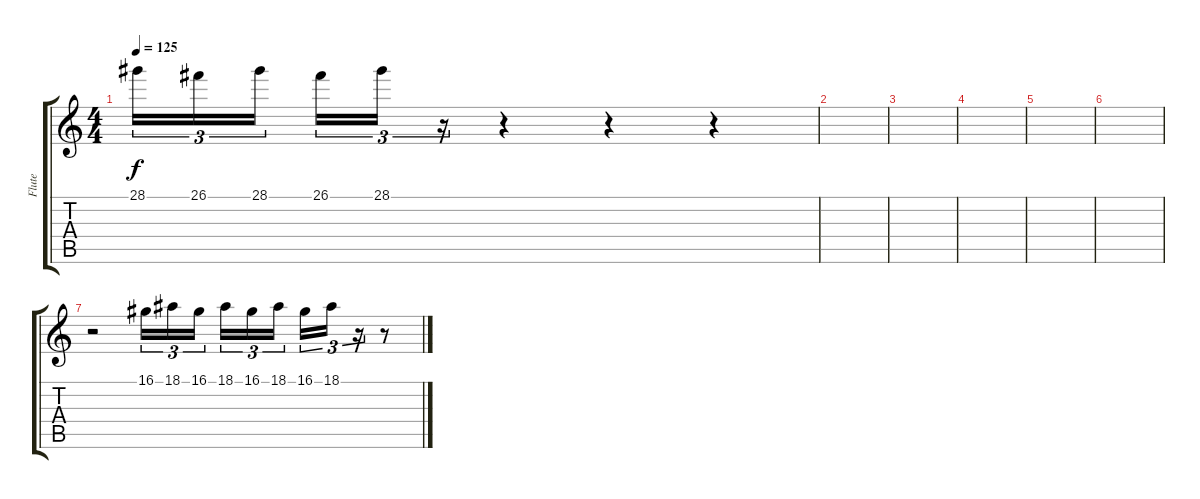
\track ("Flute" "Flute") {instrument flute}
\staff {score tabs}
\tuning (E4 B3 G3 D3 A2 E2) {hide}
\ts (4 4)
\tempo 125
\clef g2
\ks c
28.1.16{tu (3 2) dy f} 26.1.16{tu (3 2)} 28.1.16{tu (3 2)} 26.1.16{tu (3 2)} 28.1.16{tu (3 2)} r.16{tu (3 2)} r.4 r.4 r.4 |
|
|
|
|
|
r.2 16.1.16{tu (3 2)} 18.1.16{tu (3 2)} 16.1.16{tu (3 2)} 18.1.16{tu (3 2)} 16.1.16{tu (3 2)} 18.1.16{tu (3 2)} 16.1.16{tu (3 2)} 18.1.16{tu (3 2)} r.16{tu (3 2)} r.8
